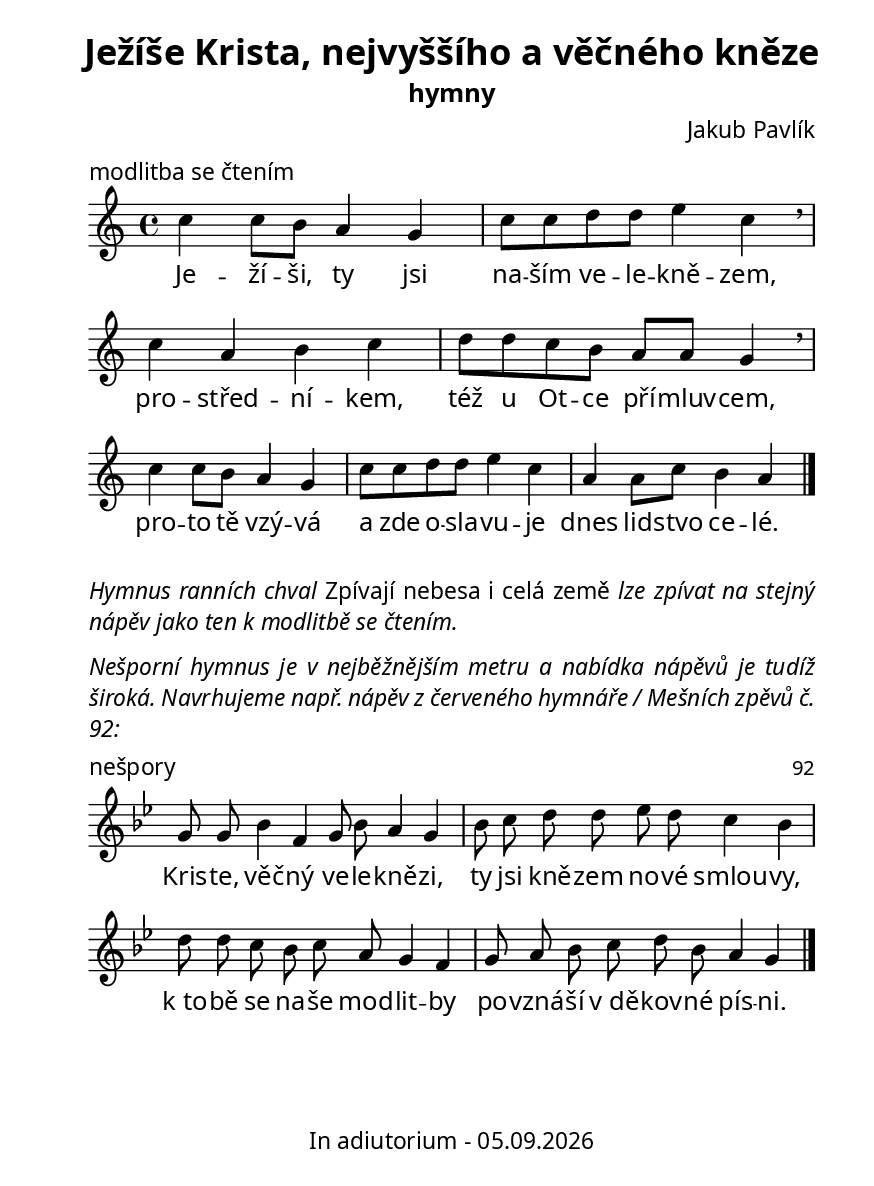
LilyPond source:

\version "2.19.32"

\include "../spolecne/nadpisy.ly"
\include "../spolecne/tiraz.ly"
\include "../spolecne/layout.ly"
% page style similar to that of the official Czech Divine Office hymnal

\paper {
  #(set-paper-size "a5")

  top-margin = 1\cm
  bottom-margin = 1\cm
  right-margin = 1\cm
  left-margin = 1.5\cm
}

\layout {
  indent = 0\cm
  ragged-last = ##f

  \override BreathingSign.Y-offset = 1 % placement common in Czech hymnals
}

\header {
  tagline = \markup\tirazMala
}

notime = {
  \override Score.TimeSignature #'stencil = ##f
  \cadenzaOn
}


\header {
  title = "Ježíše Krista, nejvyššího a věčného kněze"
  subtitle = "hymny"
  composer = "Jakub Pavlík"
}

\score {
  \relative c'' {
    \key c \major
    c4 c8 b a4 g c8 c d d e4 c \breathe \break
    c4 a b c d8 d c b a a g4 \breathe \break
    c4 c8 b a4 g c8 c d d e4 c
    \key a \minor
    a4 a8 c b4 a \bar "|."
  }
  \addlyrics {
    Je -- ží -- ši, ty jsi na -- ším ve -- le -- kně -- zem,
    pro -- střed -- ní -- kem, též u Ot -- ce pří -- mluv -- cem,
    pro -- to tě vzý -- vá a zde o -- sla -- vu -- je
    dnes lid -- stvo ce -- lé.
  }
  \header {
    quid = "hymnus"
    modus = ""
    id = ""
    piece = "modlitba se čtením"
  }
}

\markup\justify\italic{
  Hymnus ranních chval
  \upright{Zpívají nebesa i celá země}
  lze zpívat na stejný nápěv jako ten
  k modlitbě se čtením.
}

\markup\justify\italic{
  Nešporní hymnus je v nejběžnějším metru a nabídka nápěvů je tudíž
  široká. Navrhujeme např. nápěv z červeného hymnáře / Mešních zpěvů
  č. 92:
}

\score {
  \relative c'' {
    \key g \minor
    \notime
    g8 g bes4 f g8 bes a4 g \bar "|"
    bes8 c d d es d c4 bes \bar "|"
    d8 d c bes c a g4 f \bar "|"
    g8 a bes c d bes a4 g \bar "|."
  }
  \addlyrics {
    Kris -- te, věč -- ný ve -- le -- kně -- zi,
    ty jsi kně -- zem no -- vé smlou -- vy,
    k_to -- bě se na -- še mod -- lit -- by
    po -- vzná -- ší v_dě -- kov -- né pís -- ni.
  }
  \header {
    quid = "hymnus"
    fons_externus = "92" % číslo nápěvu podle MZ
    modus = ""
    id = ""
    piece = "nešpory"
  }
}